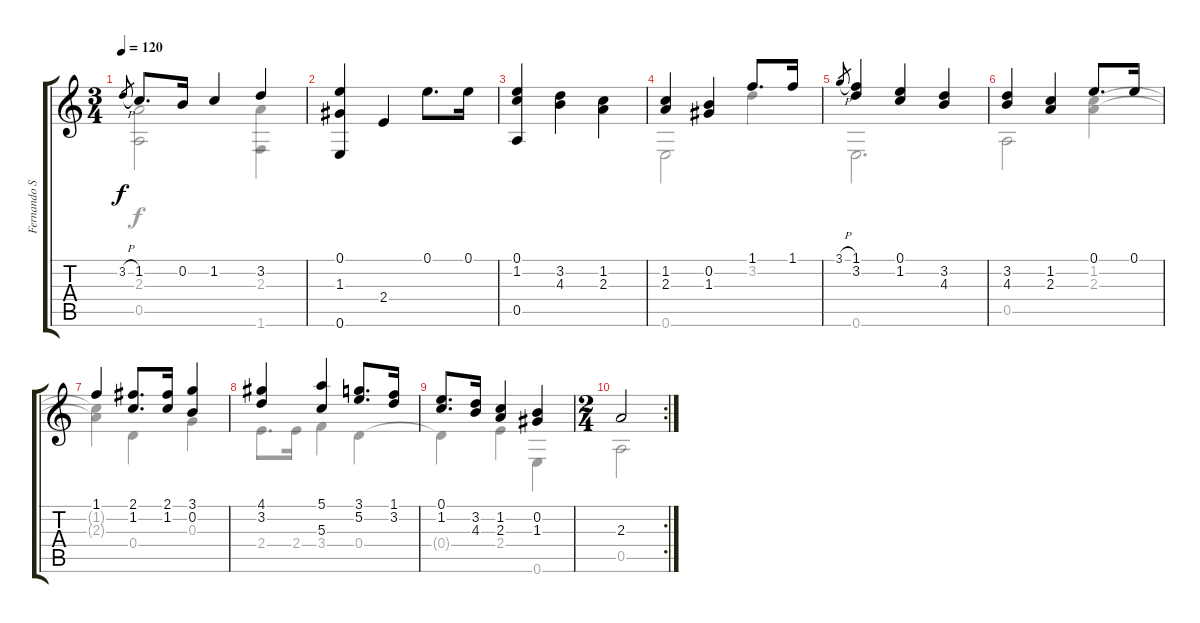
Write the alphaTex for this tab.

\track ("Fernando Sor" "Fernando S") {instrument acousticguitarnylon}
\staff {score tabs}
\tuning (E4 B3 G3 D3 A2 E2) {hide}
\voice
\ts (3 4)
\tempo 120
\clef g2
\ks c
3.2{h}.8{gr dy f} 1.2.8{d} 0.2.16 1.2.4 3.2.4 |
(0.1 1.3 0.6).4 2.4.4 0.1.8{d} 0.1.16 |
(0.1 1.2 0.5).4 (3.2 4.3).4 (1.2 2.3).4 |
(1.2 2.3).4 (0.2 1.3).4 1.1.8{d} 1.1.16 |
3.1{h}.8{gr} (1.1 3.2).4 (0.1 1.2).4 (3.2 4.3).4 |
(3.2 4.3).4 (1.2 2.3).4 0.1.8{d} 0.1.16 |
1.1.4 (2.1 1.2).8{d} (2.1 1.2).16 (3.1 0.2).4 |
(4.1 3.2).4 (5.1 5.3).4 (3.1 5.2).8{d} (1.1 3.2).16 |
(0.1 1.2).8{d} (3.2 4.3).16 (1.2 2.3).4 (0.2 1.3).4 |
\rc 2
\ts (2 4)
2.3.2
\voice
\clef g2
\ottava regular
\simile none
\ks c
(2.3 0.5).2{dy f} (2.3 1.6).4 |
|
|
0.6.2 3.2.4 |
0.6.2{d} |
0.5.2 (1.2 2.3).4 |
(1.2{t} 2.3{t}).4 0.4.4 0.3.4 |
2.4.8{d} 2.4.16 3.4.4 0.4.4 |
0.4{t}.4 2.4.4 0.6.4 |
0.5.2
